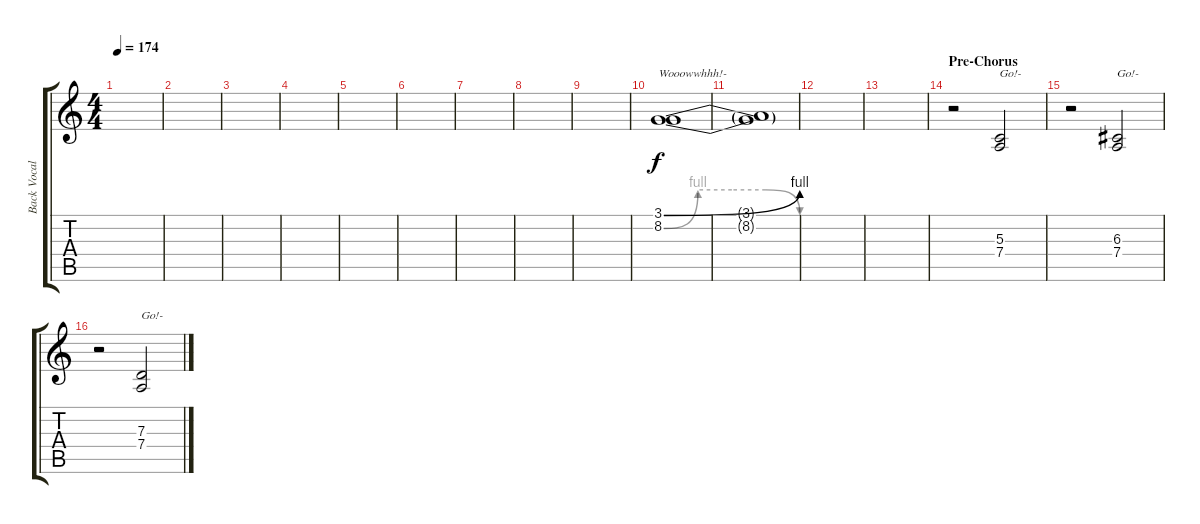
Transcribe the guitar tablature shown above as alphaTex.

\track ("Back Vocals" "Back Vocal") {instrument lead8bassandlead}
\staff {score tabs}
\tuning (E4 B3 G3 D3 A2 E2) {hide}
\ts (4 4)
\tempo 174
\clef g2
\ks c
|
|
|
|
|
|
|
|
|
(3.1{be (bend 0 0 60 4)} 8.2{be (custom 0 0 15 4 30 4 45 4 60 0)}).1{txt "Wooowwhhh!-"} |
(3.1{t} 8.2{t}).1 |
|
|
\section ("" "Pre-Chorus")
r.2 (5.3 7.4).2{txt "Go!-"} |
r.2 (6.3 7.4).2{txt "Go!-"} |
r.2 (7.3 7.4).2{txt "Go!-"}
